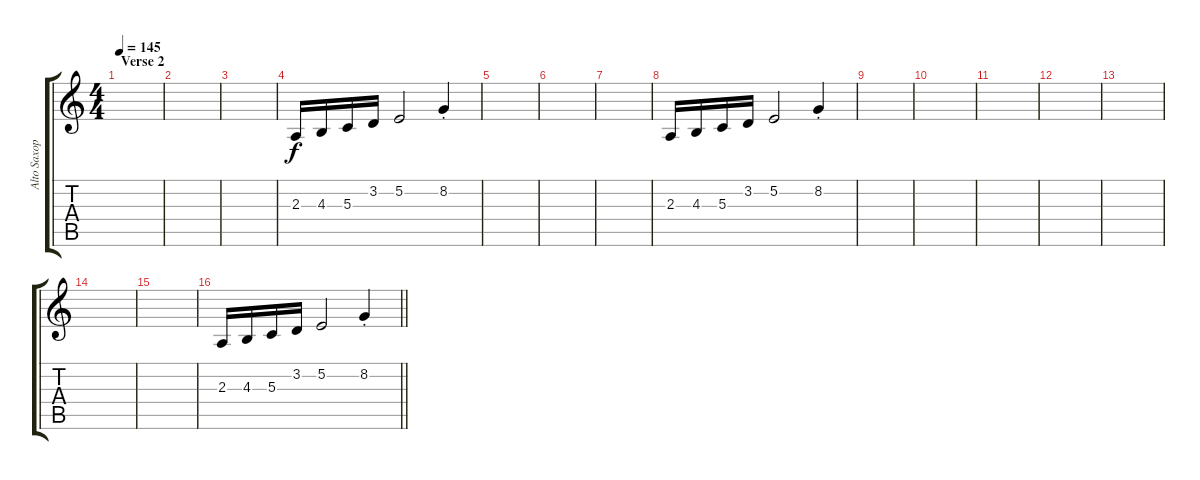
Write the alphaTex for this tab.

\track ("Alto Saxophon" "Alto Saxop") {instrument altosax}
\staff {score tabs}
\tuning (E4 B3 G3 D3 A2 E2) {hide}
\ts (4 4)
\section ("" "Verse 2")
\tempo 145
\clef g2
\ks c
|
|
|
2.3.16 4.3.16 5.3.16 3.2.16 5.2.2 8.2{st}.4 |
|
|
|
2.3.16 4.3.16 5.3.16 3.2.16 5.2.2 8.2{st}.4 |
|
|
|
|
|
|
|
\barLineRight lightlight
2.3.16 4.3.16 5.3.16 3.2.16 5.2.2 8.2{st}.4
